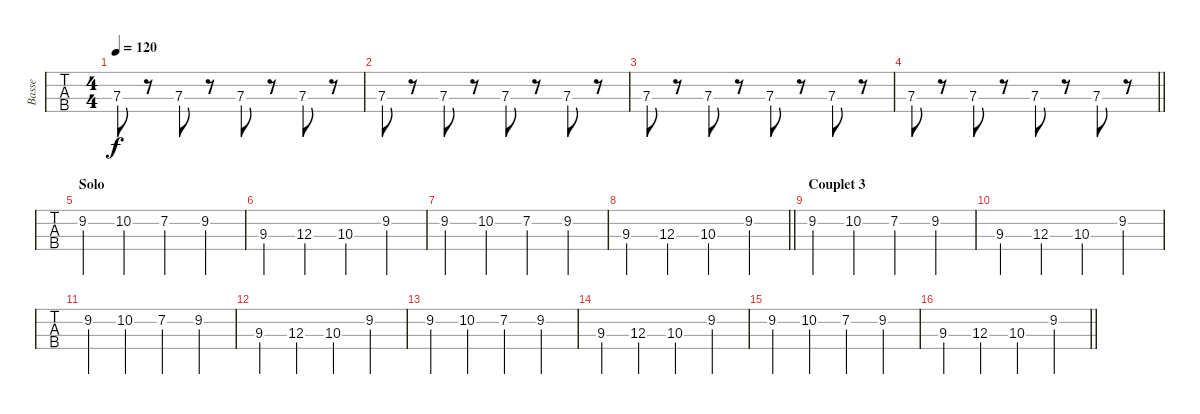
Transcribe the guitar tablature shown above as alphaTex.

\track ("Basse" "Basse") {instrument electricbassfinger}
\staff {tabs}
\tuning (G2 D2 A1 E1) {hide}
\ts (4 4)
\tempo 120
\clef f4
\ks c
7.3.8{dy f} r.8 7.3.8 r.8 7.3.8 r.8 7.3.8 r.8 |
7.3.8 r.8 7.3.8 r.8 7.3.8 r.8 7.3.8 r.8 |
7.3.8 r.8 7.3.8 r.8 7.3.8 r.8 7.3.8 r.8 |
\barLineRight lightlight
7.3.8 r.8 7.3.8 r.8 7.3.8 r.8 7.3.8 r.8 |
\section ("" "Solo")
9.2.4 10.2.4 7.2.4 9.2.4 |
9.3.4 12.3.4 10.3.4 9.2.4 |
9.2.4 10.2.4 7.2.4 9.2.4 |
\barLineRight lightlight
9.3.4 12.3.4 10.3.4 9.2.4 |
\section ("" "Couplet 3")
9.2.4 10.2.4 7.2.4 9.2.4 |
9.3.4 12.3.4 10.3.4 9.2.4 |
9.2.4 10.2.4 7.2.4 9.2.4 |
9.3.4 12.3.4 10.3.4 9.2.4 |
9.2.4 10.2.4 7.2.4 9.2.4 |
9.3.4 12.3.4 10.3.4 9.2.4 |
9.2.4 10.2.4 7.2.4 9.2.4 |
\barLineRight lightlight
9.3.4 12.3.4 10.3.4 9.2.4
